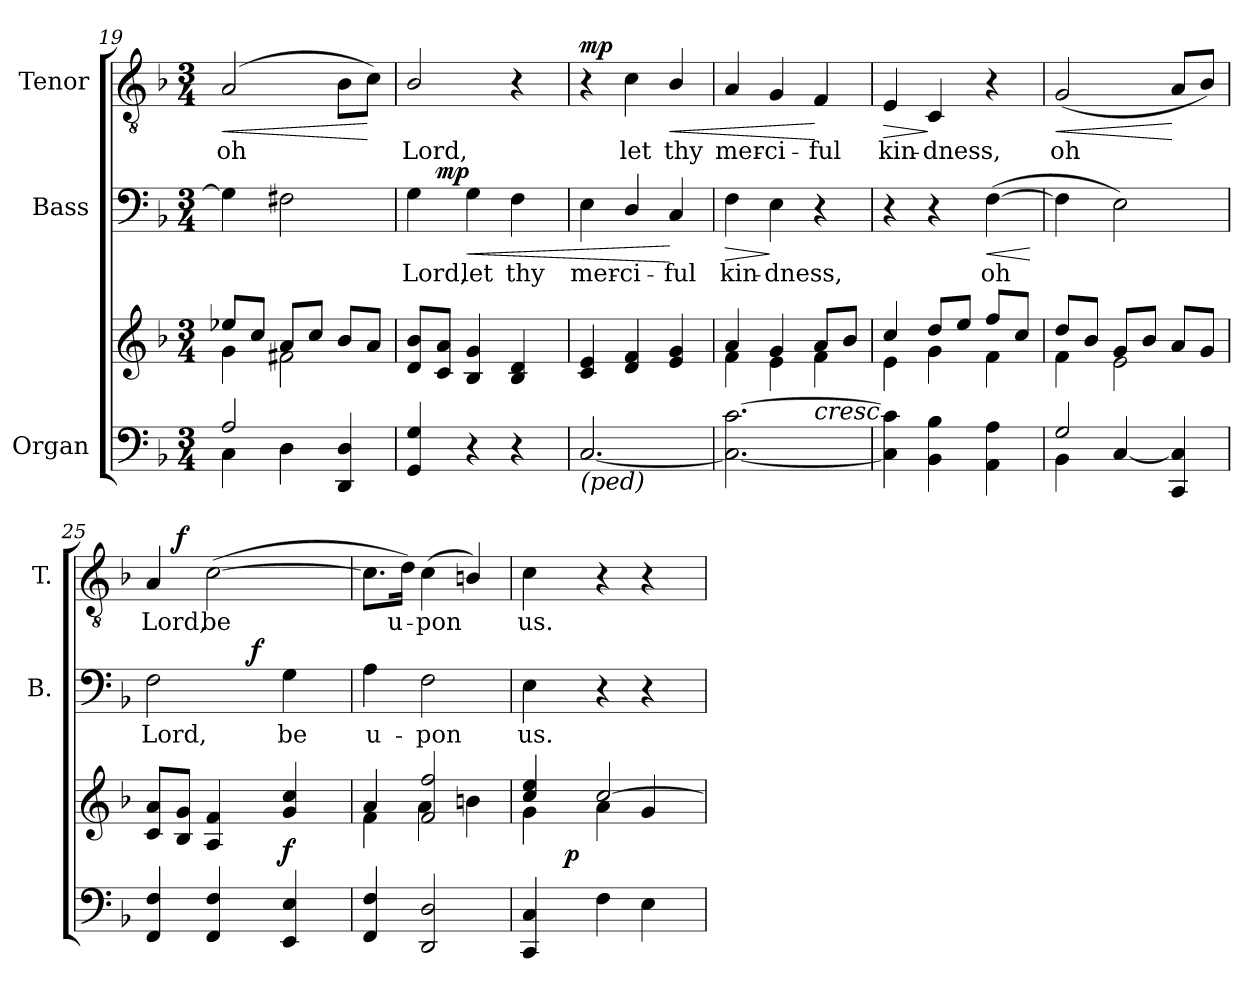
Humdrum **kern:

**kern	**kern	**dynam	**kern	**text	**dynam	**kern	**text	**dynam
*part3	*part3	*part3	*part2	*part2	*part2	*part1	*part1	*part1
*staff4	*staff3	*staff3/4	*staff2	*staff2	*staff2	*staff1	*staff1	*staff1
*I"Organ	*	*	*I"Bass	*	*	*I"Tenor	*	*
*	*	*	*I'B.	*	*	*I'T.	*	*
*clefF4	*clefG2	*	*clefF4	*	*	*clefGv2	*	*
*	*	*	*	*	*	*ITrd7c12	*	*
*k[b-]	*k[b-]	*	*k[b-]	*	*	*k[b-]	*	*
*F:	*F:	*	*F:	*	*	*F:	*	*
*M3/4	*M3/4	*	*M3/4	*	*	*M3/4	*	*
=19	=19	=19	=19	=19	=19	=19	=19	=19
*^	*^	*	*	*	*	*	*	*
!	!	!	!	!	!	!	!	!	!LO:LY:b:color=#000000	!LO:HP:b
2Ai/	4Ci\	8ee-Xi/L	4gi\	.	4Gi\]	.	.	(2AAi/	oh	<
.	.	8cci/J	.	.	.	.	.	.	.	.
.	4Di\	8ai/L	2f#Xi\	.	2F#Xi\	.	.	.	.	.
.	.	8cci/J	.	.	.	.	.	.	.	.
4DDi/ 4Di	4ryy	8b-i/L	.	.	.	.	.	8BB-i\L	.	.
.	.	8ai/J	.	.	.	.	.	8Ci\J)	.	[
*v	*v	*	*	*	*	*	*	*	*	*
*	*v	*v	*	*	*	*	*	*	*
=20	=20	=20	=20	=20	=20	=20	=20	=20
!	!	!	!	!LO:LY:b:color=#000000	!	!	!	!
!	!	!	!	!	!	!	!LO:LY:b:color=#000000	!
*	*	*	*^	*	*	*	*	*
4GGi/ 4Gi	8di/ 8b-i/L	.	4Gi\	8ryy	Lord,	.	2BB-i/	Lord,	.
.	8ci/ 8ai/J	.	.	2ryy	.	mp	.	.	.
!	!	!	!	!	!LO:LY:b:color=#000000	!LO:HP:b	!	!	!
4r	4B-i/ 4gi	.	4Gi\	.	let	<	.	.	.
!	!	!	!	!	!LO:LY:b:color=#000000	!	!	!	!
4r	4B-i/ 4di	.	4Fi\	.	thy	.	4r	.	.
.	.	.	.	8ryy	.	.	.	.	.
*	*	*	*v	*v	*	*	*	*	*
=21	=21	=21	=21	=21	=21	=21	=21	=21
*	*	*	*^	*	*	*	*	*
!LO:TX:b:i:t=(ped)	!	!	!	!	!	!	!	!	!
!	!	!	!	!	!LO:LY:b:color=#000000	!	!	!	!
*	*	*	*v	*v	*	*	*	*	*
[2.Ci/	4ci/ 4ei	.	4Ei\	mer-	.	4r	.	mp
!	!	!	!	!LO:LY:b:color=#000000	!	!	!	!
!	!	!	!	!	!	!	!LO:LY:b:color=#000000	!
.	4di/ 4fi	.	4Di/	-ci-	.	4Ci\	let	.
!	!	!	!	!LO:LY:b:color=#000000	!	!	!	!
!	!	!	!	!	!	!	!LO:LY:b:color=#000000	!LO:HP:b
.	4ei/ 4gi	.	4Ci/	-ful	[	4BB-i/	thy	<
=22	=22	=22	=22	=22	=22	=22	=22	=22
*	*^	*	*	*	*	*	*	*
!	!	!	!	!	!LO:LY:b:color=#000000	!LO:HP:b	!	!	!
!	!	!	!	!	!	!	!	!LO:LY:b:color=#000000	!
*^	*	*	*	*	*	*	*	*	*
2.Ci\_ [2.ci	2ryy	4ai/	4fi\	.	4Fi\	kin-	>	4AAi/	mer-	.
!	!	!	!	!	!	!LO:LY:b:color=#000000	!	!	!	!
!	!	!	!	!	!	!	!	!	!LO:LY:b:color=#000000	!
.	.	4gi/	4ei\	.	4Ei\	-dness,	]	4GGi/	-ci-	.
!	!LO:TX:a:i:t=cresc	!	!	!	!	!	!	!	!	!
!	!	!	!	!	!	!	!	!	!LO:LY:b:color=#000000	!
.	4ryy	8ai/L	4fi\	.	4r	.	.	4FFi/	-ful	[
.	.	8b-i/J	.	.	.	.	.	.	.	.
*v	*v	*	*	*	*	*	*	*	*	*
=23	=23	=23	=23	=23	=23	=23	=23	=23	=23
*^	*	*	*	*	*	*	*	*	*
!	!	!	!	!	!	!	!	!	!LO:LY:b:color=#000000	!LO:HP:b
*v	*v	*	*	*	*	*	*	*	*	*
4Ci\] 4ci]	4cci/	4ei\	.	4r	.	.	4EEi/	kin-	>
!	!	!	!	!	!	!	!	!LO:LY:b:color=#000000	!
4BB-i\ 4B-i	8ddi/L	4gi\	.	4r	.	.	4CCi/	-dness,	]
.	8eei/J	.	.	.	.	.	.	.	.
!	!	!	!	!	!LO:LY:b:color=#000000	!LO:HP:b	!	!	!
4AAi\ 4Ai	8ffi/L	4fi\	.	([4Fi\	oh	<	4r	.	.
.	8cci/J	.	.	.	.	.	.	.	.
*	*v	*v	*	*	*	*	*	*	*
.	.	.	.	.	[	.	.	.
!!LO:LB:g=z
=24	=24	=24	=24	=24	=24	=24	=24	=24
*^	*^	*	*	*	*	*	*	*
!	!	!	!	!	!	!	!	!	!LO:LY:b:color=#000000	!LO:HP:b
2Gi/	4BB-i\	8ddi/L	4fi\	.	4Fi\]	.	.	(2GGi/	oh	<
.	.	8b-i/J	.	.	.	.	.	.	.	.
.	[4Ci/	8gi/L	2ei\	.	2Ei\)	.	.	.	.	.
.	.	8b-i/J	.	.	.	.	.	.	.	.
4CCi/ 4Ci]	4ryy	8ai/L	.	.	.	.	.	8AAi/L	.	[
.	.	8gi/J	.	.	.	.	.	8BB-i/J)	.	.
*v	*v	*	*	*	*	*	*	*	*	*
*	*v	*v	*	*	*	*	*	*	*
=25	=25	=25	=25	=25	=25	=25	=25	=25
!	!	!	!	!LO:LY:b:color=#000000	!	!	!	!
!	!	!	!	!	!	!	!LO:LY:b:color=#000000	!
*	*	*	*^	*	*	*^	*	*
4FFi/ 4Fi	8ci/ 8ai/L	.	2Fi\	4ryy	Lord,	.	4AAi/	8ryy	Lord,	.
.	8B-i/ 8gi/J	.	.	.	.	.	.	2ryy	.	f
!	!	!	!	!	!	!	!	!	!LO:LY:b:color=#000000	!
4FFi/ 4Fi	4Ai/ 4fi	.	.	16ryy	.	.	([2Ci\	.	be	.
.	.	.	.	32ryy	.	.	.	.	.	.
.	.	.	.	64ryy	.	.	.	.	.	.
.	.	.	.	256.ryy	.	.	.	.	.	.
.	.	.	.	4ryy	.	f	.	.	.	.
!	!	!	!	!	!LO:LY:b:color=#000000	!	!	!	!	!
4EEi/ 4Ei	4gi/ 4cci	f	4Gi\	.	be	.	.	.	.	.
.	.	.	.	8ryy	.	.	.	.	.	.
.	.	.	.	.	.	.	.	8ryy	.	.
.	.	.	.	128ryy	.	.	.	.	.	.
.	.	.	.	512ryy	.	.	.	.	.	.
*	*	*	*v	*v	*	*	*	*	*	*
*	*	*	*	*	*	*v	*v	*	*
=26	=26	=26	=26	=26	=26	=26	=26	=26
*	*^	*	*	*	*	*	*	*
*	*	*	*	*^	*	*	*^	*	*
!	!	!	!	!	!	!LO:LY:b:color=#000000	!	!	!	!	!
*	*	*	*	*v	*v	*	*	*	*	*	*
*	*	*	*	*	*	*	*v	*v	*	*
4FFi/ 4Fi	4ai/	4fi\	.	4Ai\	u-	.	8.Ci\L]	.	.
!	!	!	!	!	!	!	!	!LO:LY:b:color=#000000	!
.	.	.	.	.	.	.	16Di\Jk)	u-	.
!	!	!	!	!	!LO:LY:b:color=#000000	!	!	!	!
!	!	!	!	!	!	!	!	!LO:LY:b:color=#000000	!
2DDi/ 2Di	2fi/ 2ffi	4ai\	.	2Fi\	-pon	.	(4Ci\	-pon	.
.	.	4bni\	.	.	.	.	4BBni/)	.	.
=27	=27	=27	=27	=27	=27	=27	=27	=27	=27
!	!	!	!	!	!LO:LY:b:color=#000000	!	!	!	!
!	!	!	!	!	!	!	!	!LO:LY:b:color=#000000	!
*	*	*^	*	*	*	*	*	*	*
4CCi/ 4Ci	4cci/ 4eei	4gi\	16ryy	.	4Ei\	us.	.	4Ci\	us.	.
.	.	.	32ryy	.	.	.	.	.	.	.
.	.	.	64ryy	.	.	.	.	.	.	.
.	.	.	1024ryy	.	.	.	.	.	.	.
.	.	.	2ryy	p	.	.	.	.	.	.
4Fi\	[2cci/	4ai\	.	.	4r	.	.	4r	.	.
4Ei\	.	4gi/	.	.	4r	.	.	4r	.	.
.	.	.	8ryy	.	.	.	.	.	.	.
.	.	.	128...ryy	.	.	.	.	.	.	.
*	*v	*v	*v	*	*	*	*	*	*	*
=	=	=	=	=	=	=	=	=
*-	*-	*-	*-	*-	*-	*-	*-	*-
